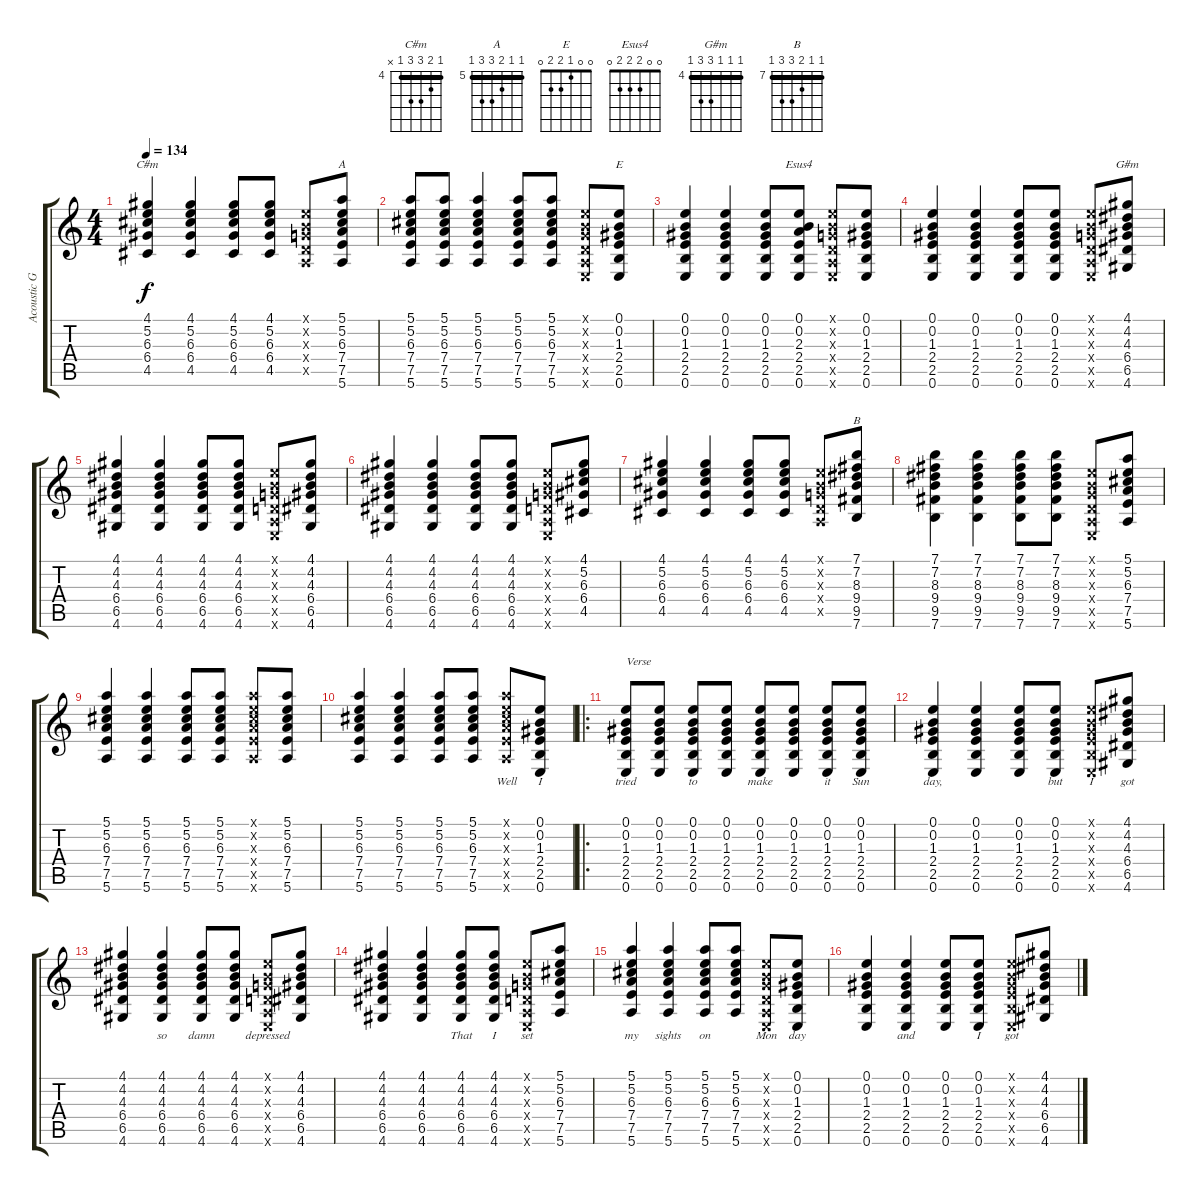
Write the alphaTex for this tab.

\track ("Acoustic Guitar" "Acoustic G") {instrument acousticguitarsteel}
\staff {score tabs}
\tuning (E4 B3 G3 D3 A2 E2) {hide}
\chord ("C#m" 4 5 6 6 4 x) {firstfret 4 barre 4}
\chord ("A" 5 5 6 7 7 5) {firstfret 5 barre 5}
\chord ("E" 0 0 1 2 2 0)
\chord ("Esus4" 0 0 2 2 2 0)
\chord ("G#m" 4 4 4 6 6 4) {firstfret 4 barre 4}
\chord ("B" 7 7 8 9 9 7) {firstfret 7 barre 7}
\ts (4 4)
\tempo 134
\clef g2
\ks c
(4.1 5.2 6.3 6.4 4.5).4{ch "C#m" dy f instrument acousticguitarsteel} (4.1 5.2 6.3 6.4 4.5).4 (4.1 5.2 6.3 6.4 4.5).8 (4.1 5.2 6.3 6.4 4.5).8 (0.1{x} 0.2{x} 0.3{x} 0.4{x} 0.5{x}).8 (5.1 5.2 6.3 7.4 7.5 5.6).8{ch "A"} |
(5.1 5.2 6.3 7.4 7.5 5.6).8 (5.1 5.2 6.3 7.4 7.5 5.6).8 (5.1 5.2 6.3 7.4 7.5 5.6).4 (5.1 5.2 6.3 7.4 7.5 5.6).8 (5.1 5.2 6.3 7.4 7.5 5.6).8 (0.1{x} 0.2{x} 0.3{x} 0.4{x} 0.5{x} 0.6{x}).8 (0.1 0.2 1.3 2.4 2.5 0.6).8{ch "E"} |
(0.1 0.2 1.3 2.4 2.5 0.6).4 (0.1 0.2 1.3 2.4 2.5 0.6).4 (0.1 0.2 1.3 2.4 2.5 0.6).8 (0.1 0.2 2.3 2.4 2.5 0.6).8{ch "Esus4"} (0.1{x} 0.2{x} 0.3{x} 0.4{x} 0.5{x} 0.6{x}).8 (0.1 0.2 1.3 2.4 2.5 0.6).8 |
(0.1 0.2 1.3 2.4 2.5 0.6).4 (0.1 0.2 1.3 2.4 2.5 0.6).4 (0.1 0.2 1.3 2.4 2.5 0.6).8 (0.1 0.2 1.3 2.4 2.5 0.6).8 (0.1{x} 0.2{x} 0.3{x} 0.4{x} 0.5{x} 0.6{x}).8 (4.1 4.2 4.3 6.4 6.5 4.6).8{ch "G#m"} |
(4.1 4.2 4.3 6.4 6.5 4.6).4 (4.1 4.2 4.3 6.4 6.5 4.6).4 (4.1 4.2 4.3 6.4 6.5 4.6).8 (4.1 4.2 4.3 6.4 6.5 4.6).8 (0.1{x} 0.2{x} 0.3{x} 0.4{x} 0.5{x} 0.6{x}).8 (4.1 4.2 4.3 6.4 6.5 4.6).8 |
(4.1 4.2 4.3 6.4 6.5 4.6).4 (4.1 4.2 4.3 6.4 6.5 4.6).4 (4.1 4.2 4.3 6.4 6.5 4.6).8 (4.1 4.2 4.3 6.4 6.5 4.6).8 (0.1{x} 0.2{x} 0.3{x} 0.4{x} 0.5{x} 0.6{x}).8 (4.1 5.2 6.3 6.4 4.5).8 |
(4.1 5.2 6.3 6.4 4.5).4 (4.1 5.2 6.3 6.4 4.5).4 (4.1 5.2 6.3 6.4 4.5).8 (4.1 5.2 6.3 6.4 4.5).8 (0.1{x} 0.2{x} 0.3{x} 0.4{x} 0.5{x}).8 (7.1 7.2 8.3 9.4 9.5 7.6).8{ch "B"} |
(7.1 7.2 8.3 9.4 9.5 7.6).4 (7.1 7.2 8.3 9.4 9.5 7.6).4 (7.1 7.2 8.3 9.4 9.5 7.6).8 (7.1 7.2 8.3 9.4 9.5 7.6).8 (0.1{x} 0.2{x} 0.3{x} 0.4{x} 0.5{x} 0.6{x}).8 (5.1 5.2 6.3 7.4 7.5 5.6).8 |
(5.1 5.2 6.3 7.4 7.5 5.6).4 (5.1 5.2 6.3 7.4 7.5 5.6).4 (5.1 5.2 6.3 7.4 7.5 5.6).8 (5.1 5.2 6.3 7.4 7.5 5.6).8 (5.1{x} 5.2{x} 6.3{x} 7.4{x} 7.5{x} 5.6{x}).8 (5.1 5.2 6.3 7.4 7.5 5.6).8 |
(5.1 5.2 6.3 7.4 7.5 5.6).4{lyrics (0 "") lyrics (1 "") lyrics (2 "") lyrics (3 "") lyrics (4 "")} (5.1 5.2 6.3 7.4 7.5 5.6).4{lyrics (0 "") lyrics (1 "") lyrics (2 "") lyrics (3 "") lyrics (4 "")} (5.1 5.2 6.3 7.4 7.5 5.6).8{lyrics (0 "") lyrics (1 "") lyrics (2 "") lyrics (3 "") lyrics (4 "")} (5.1 5.2 6.3 7.4 7.5 5.6).8{lyrics (0 "") lyrics (1 "") lyrics (2 "") lyrics (3 "") lyrics (4 "")} (5.1{x} 5.2{x} 6.3{x} 7.4{x} 7.5{x} 5.6{x}).8{lyrics (0 "Well") lyrics (1 "") lyrics (2 "") lyrics (3 "") lyrics (4 "")} (0.1 0.2 1.3 2.4 2.5 0.6).8{lyrics (0 "I") lyrics (1 "") lyrics (2 "") lyrics (3 "") lyrics (4 "")} |
\ro
(0.1 0.2 1.3 2.4 2.5 0.6).8{txt "Verse" lyrics (0 "tried") lyrics (1 "") lyrics (2 "") lyrics (3 "") lyrics (4 "")} (0.1 0.2 1.3 2.4 2.5 0.6).8{lyrics (0 "") lyrics (1 "") lyrics (2 "") lyrics (3 "") lyrics (4 "")} (0.1 0.2 1.3 2.4 2.5 0.6).8{lyrics (0 "to") lyrics (1 "") lyrics (2 "") lyrics (3 "") lyrics (4 "")} (0.1 0.2 1.3 2.4 2.5 0.6).8{lyrics (0 "") lyrics (1 "") lyrics (2 "") lyrics (3 "") lyrics (4 "")} (0.1 0.2 1.3 2.4 2.5 0.6).8{lyrics (0 "make") lyrics (1 "") lyrics (2 "") lyrics (3 "") lyrics (4 "")} (0.1 0.2 1.3 2.4 2.5 0.6).8{lyrics (0 "") lyrics (1 "") lyrics (2 "") lyrics (3 "") lyrics (4 "")} (0.1 0.2 1.3 2.4 2.5 0.6).8{lyrics (0 "it") lyrics (1 "") lyrics (2 "") lyrics (3 "") lyrics (4 "")} (0.1 0.2 1.3 2.4 2.5 0.6).8{lyrics (0 "Sun") lyrics (1 "") lyrics (2 "") lyrics (3 "") lyrics (4 "")} |
(0.1 0.2 1.3 2.4 2.5 0.6).4{lyrics (0 "day,") lyrics (1 "") lyrics (2 "") lyrics (3 "") lyrics (4 "")} (0.1 0.2 1.3 2.4 2.5 0.6).4{lyrics (0 "") lyrics (1 "") lyrics (2 "") lyrics (3 "") lyrics (4 "")} (0.1 0.2 1.3 2.4 2.5 0.6).8{lyrics (0 "") lyrics (1 "") lyrics (2 "") lyrics (3 "") lyrics (4 "")} (0.1 0.2 1.3 2.4 2.5 0.6).8{lyrics (0 "but") lyrics (1 "") lyrics (2 "") lyrics (3 "") lyrics (4 "")} (0.1{x} 0.2{x} 1.3{x} 2.4{x} 2.5{x} 0.6{x}).8{lyrics (0 "I") lyrics (1 "") lyrics (2 "") lyrics (3 "") lyrics (4 "")} (4.1 4.2 4.3 6.4 6.5 4.6).8{lyrics (0 "got") lyrics (1 "") lyrics (2 "") lyrics (3 "") lyrics (4 "")} |
(4.1 4.2 4.3 6.4 6.5 4.6).4{lyrics (0 "") lyrics (1 "") lyrics (2 "") lyrics (3 "") lyrics (4 "")} (4.1 4.2 4.3 6.4 6.5 4.6).4{lyrics (0 "so") lyrics (1 "") lyrics (2 "") lyrics (3 "") lyrics (4 "")} (4.1 4.2 4.3 6.4 6.5 4.6).8{lyrics (0 "damn") lyrics (1 "") lyrics (2 "") lyrics (3 "") lyrics (4 "")} (4.1 4.2 4.3 6.4 6.5 4.6).8{lyrics (0 "") lyrics (1 "") lyrics (2 "") lyrics (3 "") lyrics (4 "")} (0.1{x} 0.2{x} 0.3{x} 0.4{x} 0.5{x} 0.6{x}).8{lyrics (0 "depressed") lyrics (1 "") lyrics (2 "") lyrics (3 "") lyrics (4 "")} (4.1 4.2 4.3 6.4 6.5 4.6).8{lyrics (0 "") lyrics (1 "") lyrics (2 "") lyrics (3 "") lyrics (4 "")} |
(4.1 4.2 4.3 6.4 6.5 4.6).4{lyrics (0 "") lyrics (1 "") lyrics (2 "") lyrics (3 "") lyrics (4 "")} (4.1 4.2 4.3 6.4 6.5 4.6).4{lyrics (0 "") lyrics (1 "") lyrics (2 "") lyrics (3 "") lyrics (4 "")} (4.1 4.2 4.3 6.4 6.5 4.6).8{lyrics (0 "That") lyrics (1 "") lyrics (2 "") lyrics (3 "") lyrics (4 "")} (4.1 4.2 4.3 6.4 6.5 4.6).8{lyrics (0 "I") lyrics (1 "") lyrics (2 "") lyrics (3 "") lyrics (4 "")} (0.1{x} 0.2{x} 0.3{x} 0.4{x} 0.5{x} 0.6{x}).8{lyrics (0 "set") lyrics (1 "") lyrics (2 "") lyrics (3 "") lyrics (4 "")} (5.1 5.2 6.3 7.4 7.5 5.6).8{lyrics (0 "") lyrics (1 "") lyrics (2 "") lyrics (3 "") lyrics (4 "")} |
(5.1 5.2 6.3 7.4 7.5 5.6).4{lyrics (0 "my") lyrics (1 "") lyrics (2 "") lyrics (3 "") lyrics (4 "")} (5.1 5.2 6.3 7.4 7.5 5.6).4{lyrics (0 "sights") lyrics (1 "") lyrics (2 "") lyrics (3 "") lyrics (4 "")} (5.1 5.2 6.3 7.4 7.5 5.6).8{lyrics (0 "on") lyrics (1 "") lyrics (2 "") lyrics (3 "") lyrics (4 "")} (5.1 5.2 6.3 7.4 7.5 5.6).8{lyrics (0 "") lyrics (1 "") lyrics (2 "") lyrics (3 "") lyrics (4 "")} (0.1{x} 0.2{x} 0.3{x} 0.4{x} 0.5{x} 0.6{x}).8{lyrics (0 "Mon") lyrics (1 "") lyrics (2 "") lyrics (3 "") lyrics (4 "")} (0.1 0.2 1.3 2.4 2.5 0.6).8{lyrics (0 "day") lyrics (1 "") lyrics (2 "") lyrics (3 "") lyrics (4 "")} |
(0.1 0.2 1.3 2.4 2.5 0.6).4{lyrics (0 "") lyrics (1 "") lyrics (2 "") lyrics (3 "") lyrics (4 "")} (0.1 0.2 1.3 2.4 2.5 0.6).4{lyrics (0 "and") lyrics (1 "") lyrics (2 "") lyrics (3 "") lyrics (4 "")} (0.1 0.2 1.3 2.4 2.5 0.6).8{lyrics (0 "") lyrics (1 "") lyrics (2 "") lyrics (3 "") lyrics (4 "")} (0.1 0.2 1.3 2.4 2.5 0.6).8{lyrics (0 "I") lyrics (1 "") lyrics (2 "") lyrics (3 "") lyrics (4 "")} (0.1{x} 0.2{x} 1.3{x} 2.4{x} 2.5{x} 0.6{x}).8{lyrics (0 "got") lyrics (1 "") lyrics (2 "") lyrics (3 "") lyrics (4 "")} (4.1 4.2 4.3 6.4 6.5 4.6).8{lyrics (0 "") lyrics (1 "") lyrics (2 "") lyrics (3 "") lyrics (4 "")}
